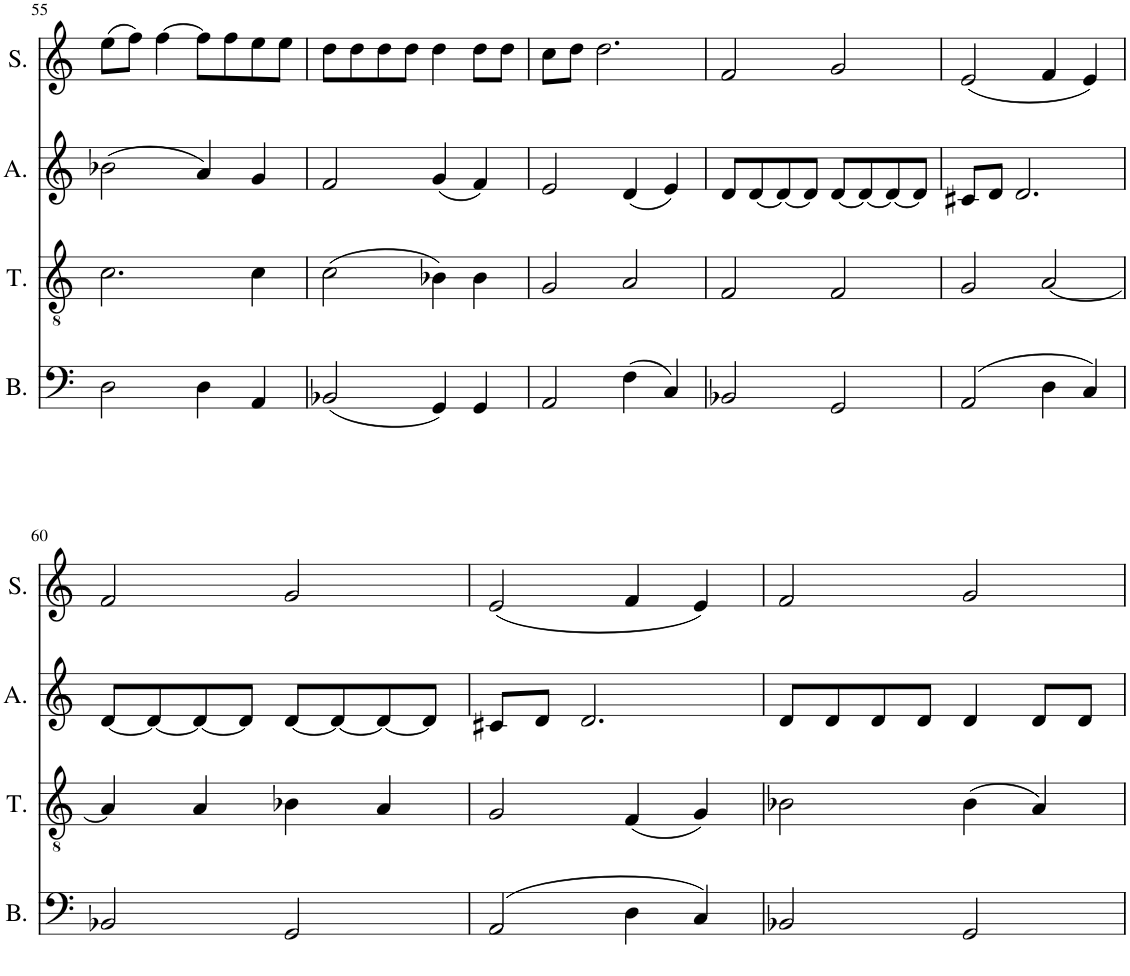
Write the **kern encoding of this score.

**kern	**kern	**kern	**kern
*part4	*part3	*part2	*part1
*staff4	*staff3	*staff2	*staff1
*I"Bass	*I"Tenor	*I"Alto	*I"Soprano
*I'B.	*I'T.	*I'A.	*I'S.
!!LO:PB:g=z
*clefF4	*clefGv2	*clefG2	*clefG2
*Trd1c2	*Trd1c2	*	*
*k[]	*k[]	*k[]	*k[]
*M4/4	*M4/4	*M4/4	*M4/4
=55	=55	=55	=55
2D\	2.c\	(2b-X\	(8ee\L
.	.	.	8ff\J)
.	.	.	[4ff\
4D\	.	4a/)	8ff\L]
.	.	.	8ff\
4AA/	4c\	4g/	8ee\
.	.	.	8ee\J
=56	=56	=56	=56
(2BB-X/	(2c\	2f/	8dd\L
.	.	.	8dd\
.	.	.	8dd\
.	.	.	8dd\J
4GG/)	4B-X\)	(4g/	4dd\
4GG/	4B-\	4f/)	8dd\L
.	.	.	8dd\J
=57	=57	=57	=57
2AA/	2G/	2e/	8cc\L
.	.	.	8dd\J
.	.	.	2.dd\
(4F\	2A/	(4d/	.
4C/)	.	4e/)	.
=58	=58	=58	=58
2BB-X/	2F/	8d/L	2f/
.	.	[8d/	.
.	.	8d/_	.
.	.	8d/J]	.
2GG/	2F/	[8d/L	2g/
.	.	8d/_	.
.	.	8d/_	.
.	.	8d/J]	.
=59	=59	=59	=59
(2AA/	2G/	8c#X/L	(2e/
.	.	8d/J	.
.	.	2.d/	.
4D\	[2A/	.	4f/
4C/)	.	.	4e/)
!!LO:LB:g=z
=60	=60	=60	=60
2BB-X/	4A/]	[8d/L	2f/
.	.	8d/_	.
.	4A/	8d/_	.
.	.	8d/J]	.
2GG/	4B-X\	[8d/L	2g/
.	.	8d/_	.
.	4A/	8d/_	.
.	.	8d/J]	.
=61	=61	=61	=61
(2AA/	2G/	8c#X/L	(2e/
.	.	8d/J	.
.	.	2.d/	.
4D\	(4F/	.	4f/
4C/)	4G/)	.	4e/)
=62	=62	=62	=62
2BB-X/	2B-X\	8d/L	2f/
.	.	8d/	.
.	.	8d/	.
.	.	8d/J	.
2GG/	(4B-\	4d/	2g/
.	4A/)	8d/L	.
.	.	8d/J	.
=	=	=	=
*-	*-	*-	*-
